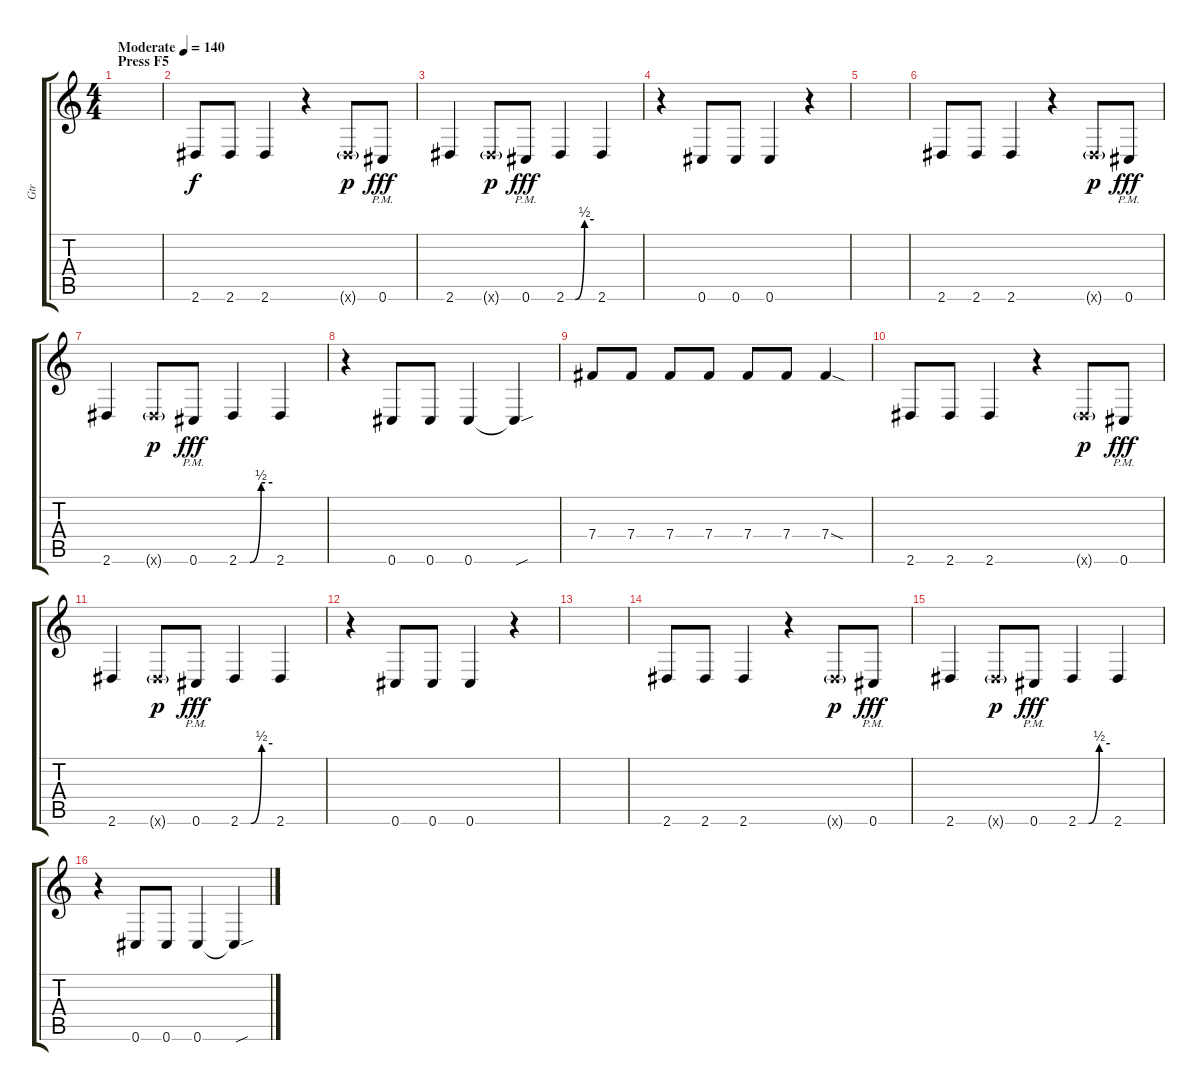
\track ("Gtr" "Gtr") {instrument distortionguitar}
\staff {score tabs}
\tuning (Db4 Ab3 E3 B2 Gb2 Db2) {hide}
\ts (4 4)
\section ("" "Press F5")
\tempo (140 "Moderate")
\clef g2
\ks c
|
2.6.8 2.6.8 2.6.4 r.4 2.6{g x}.8{dy p} 0.6{pm}.8{dy fff} |
2.6.4 2.6{g x}.8{dy p} 0.6{pm}.8{dy fff} 2.6{be (custom 0 0 20 0 40 2 60 2)}.4 2.6.4 |
r.4 0.6.8 0.6.8 0.6.4 r.4 |
|
2.6.8 2.6.8 2.6.4 r.4 2.6{g x}.8{dy p} 0.6{pm}.8{dy fff} |
2.6.4 2.6{g x}.8{dy p} 0.6{pm}.8{dy fff} 2.6{be (custom 0 0 20 0 40 2 60 2)}.4 2.6.4 |
r.4 0.6.8 0.6.8 0.6.4 0.6{sou t}.4 |
7.4.8 7.4.8 7.4.8 7.4.8 7.4.8 7.4.8 7.4{sod}.4 |
2.6.8 2.6.8 2.6.4 r.4 2.6{g x}.8{dy p} 0.6{pm}.8{dy fff} |
2.6.4 2.6{g x}.8{dy p} 0.6{pm}.8{dy fff} 2.6{be (custom 0 0 20 0 40 2 60 2)}.4 2.6.4 |
r.4 0.6.8 0.6.8 0.6.4 r.4 |
|
2.6.8 2.6.8 2.6.4 r.4 2.6{g x}.8{dy p} 0.6{pm}.8{dy fff} |
2.6.4 2.6{g x}.8{dy p} 0.6{pm}.8{dy fff} 2.6{be (custom 0 0 20 0 40 2 60 2)}.4 2.6.4 |
r.4 0.6.8 0.6.8 0.6.4 0.6{sou t}.4
